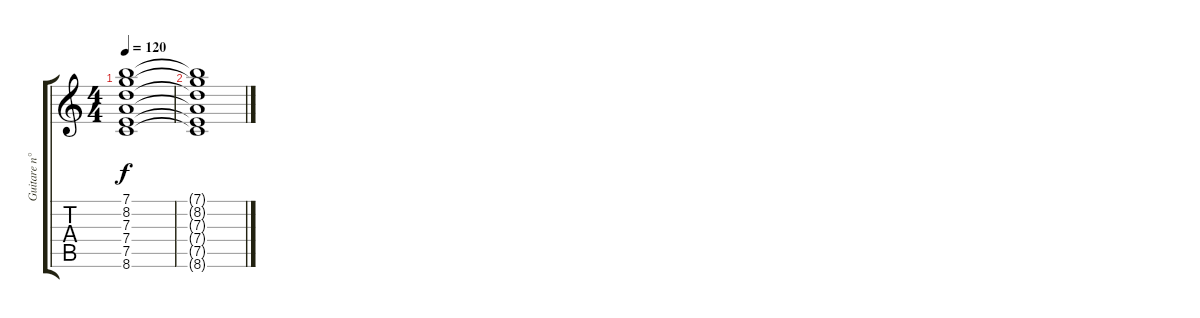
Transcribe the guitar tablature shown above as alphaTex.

\track ("Guitare n°2" "Guitare n°") {instrument acousticguitarsteel}
\staff {score tabs}
\tuning (E4 B3 G3 D3 A2 E2) {hide}
\ts (4 4)
\tempo 120
\clef g2
\ks c
(7.1{t} 8.2{t} 7.3{t} 7.4{t} 7.5{t} 8.6{t}).1{dy f} |
(7.1{t} 8.2{t} 7.3{t} 7.4{t} 7.5{t} 8.6{t}).1
